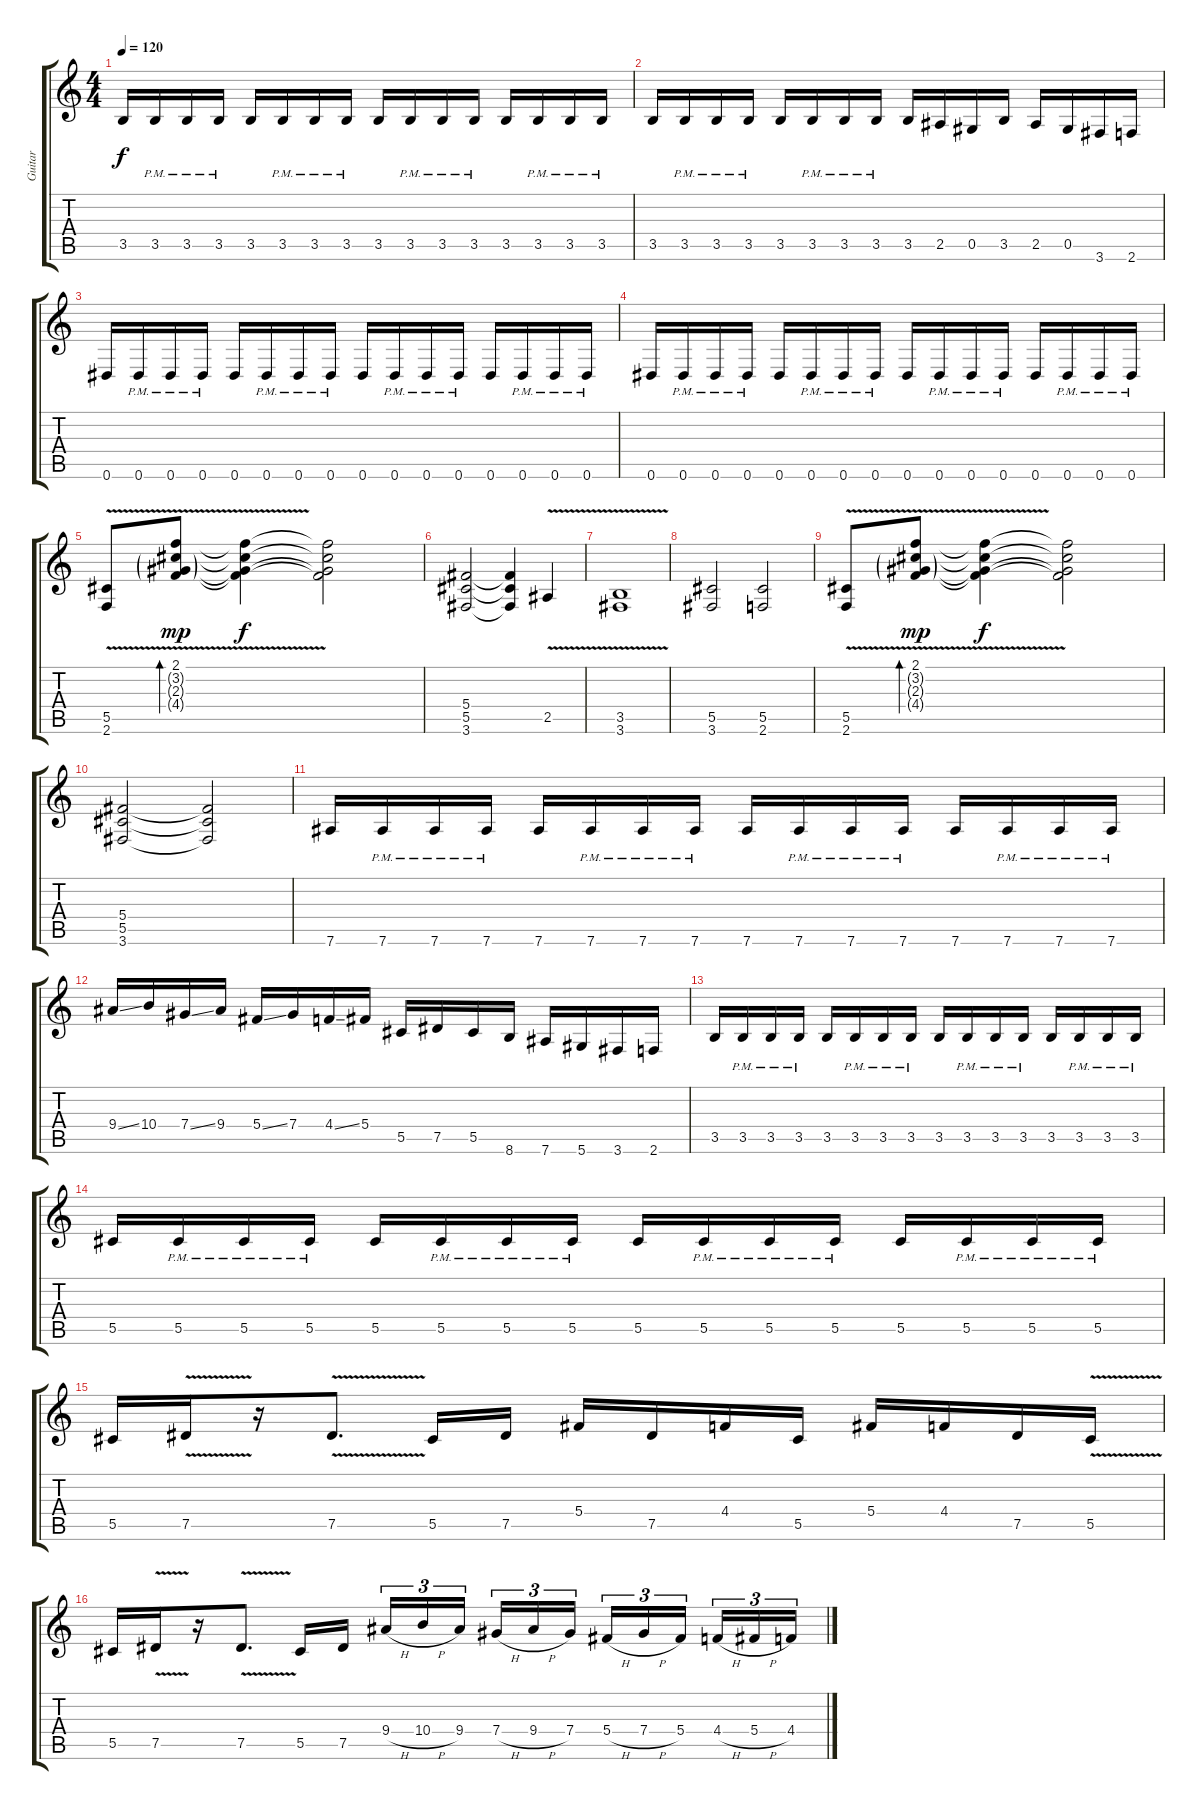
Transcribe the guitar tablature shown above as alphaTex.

\track ("Guitar" "Guitar") {instrument overdrivenguitar}
\staff {score tabs}
\tuning (Eb4 Bb3 Gb3 Db3 Ab2 Eb2) {hide}
\ts (4 4)
\tempo 120
\clef g2
\ks c
3.5.16{dy f} 3.5{pm}.16 3.5{pm}.16 3.5{pm}.16 3.5.16 3.5{pm}.16 3.5{pm}.16 3.5{pm}.16 3.5.16 3.5{pm}.16 3.5{pm}.16 3.5{pm}.16 3.5.16 3.5{pm}.16 3.5{pm}.16 3.5{pm}.16 |
3.5.16 3.5{pm}.16 3.5{pm}.16 3.5{pm}.16 3.5.16 3.5{pm}.16 3.5{pm}.16 3.5{pm}.16 3.5.16 2.5.16 0.5.16 3.5.16 2.5.16 0.5.16 3.6.16 2.6.16 |
0.6.16 0.6{pm}.16 0.6{pm}.16 0.6{pm}.16 0.6.16 0.6{pm}.16 0.6{pm}.16 0.6{pm}.16 0.6.16 0.6{pm}.16 0.6{pm}.16 0.6{pm}.16 0.6.16 0.6{pm}.16 0.6{pm}.16 0.6{pm}.16 |
0.6.16 0.6{pm}.16 0.6{pm}.16 0.6{pm}.16 0.6.16 0.6{pm}.16 0.6{pm}.16 0.6{pm}.16 0.6.16 0.6{pm}.16 0.6{pm}.16 0.6{pm}.16 0.6.16 0.6{pm}.16 0.6{pm}.16 0.6{pm}.16 |
(5.5{v} 2.6{v}).8 (2.1{v} 3.2{g} 2.3{g} 4.4{g}).8{bd 480 dy mp} (2.1{t} 3.2{t} 2.3{t} 4.4{t}).4{dy f} (2.1{t} 3.2{t} 2.3{t} 4.4{t}).2 |
(5.4 5.5 3.6).2 (5.4{t} 5.5{t} 3.6{t}).4 2.5{v}.4 |
(3.5{v} 3.6).1 |
(5.5 3.6).2 (5.5 2.6).2 |
(5.5{v} 2.6{v}).8 (2.1{v} 3.2{g} 2.3{g} 4.4{g}).8{bd 480 dy mp} (2.1{t} 3.2{t} 2.3{t} 4.4{t}).4{dy f} (2.1{t} 3.2{t} 2.3{t} 4.4{t}).2 |
(5.4 5.5 3.6).2 (5.4{t} 5.5{t} 3.6{t}).2 |
7.6.16 7.6{pm}.16 7.6{pm}.16 7.6{pm}.16 7.6.16 7.6{pm}.16 7.6{pm}.16 7.6{pm}.16 7.6.16 7.6{pm}.16 7.6{pm}.16 7.6{pm}.16 7.6.16 7.6{pm}.16 7.6{pm}.16 7.6{pm}.16 |
9.4{ss}.16 10.4.16 7.4{ss}.16 9.4.16 5.4{ss}.16 7.4.16 4.4{ss}.16 5.4.16 5.5.16 7.5.16 5.5.16 8.6.16 7.6.16 5.6.16 3.6.16 2.6.16 |
3.5.16 3.5{pm}.16 3.5{pm}.16 3.5{pm}.16 3.5.16 3.5{pm}.16 3.5{pm}.16 3.5{pm}.16 3.5.16 3.5{pm}.16 3.5{pm}.16 3.5{pm}.16 3.5.16 3.5{pm}.16 3.5{pm}.16 3.5{pm}.16 |
5.5.16 5.5{pm}.16 5.5{pm}.16 5.5{pm}.16 5.5.16 5.5{pm}.16 5.5{pm}.16 5.5{pm}.16 5.5.16 5.5{pm}.16 5.5{pm}.16 5.5{pm}.16 5.5.16 5.5{pm}.16 5.5{pm}.16 5.5{pm}.16 |
5.5.16 7.5{v}.16 r.16 7.5{v}.8{d} 5.5.16 7.5.16 5.4.16 7.5.16 4.4.16 5.5.16 5.4.16 4.4.16 7.5.16 5.5{v}.16 |
5.5.16 7.5{v}.16 r.16 7.5{v}.8{d} 5.5.16 7.5.16 9.4{h}.16{tu (3 2)} 10.4{h}.16{tu (3 2)} 9.4.16{tu (3 2) beam splitsecondary} 7.4{h}.16{tu (3 2)} 9.4{h}.16{tu (3 2)} 7.4.16{tu (3 2)} 5.4{h}.16{tu (3 2)} 7.4{h}.16{tu (3 2)} 5.4.16{tu (3 2) beam splitsecondary} 4.4{h}.16{tu (3 2)} 5.4{h}.16{tu (3 2)} 4.4.16{tu (3 2)}
